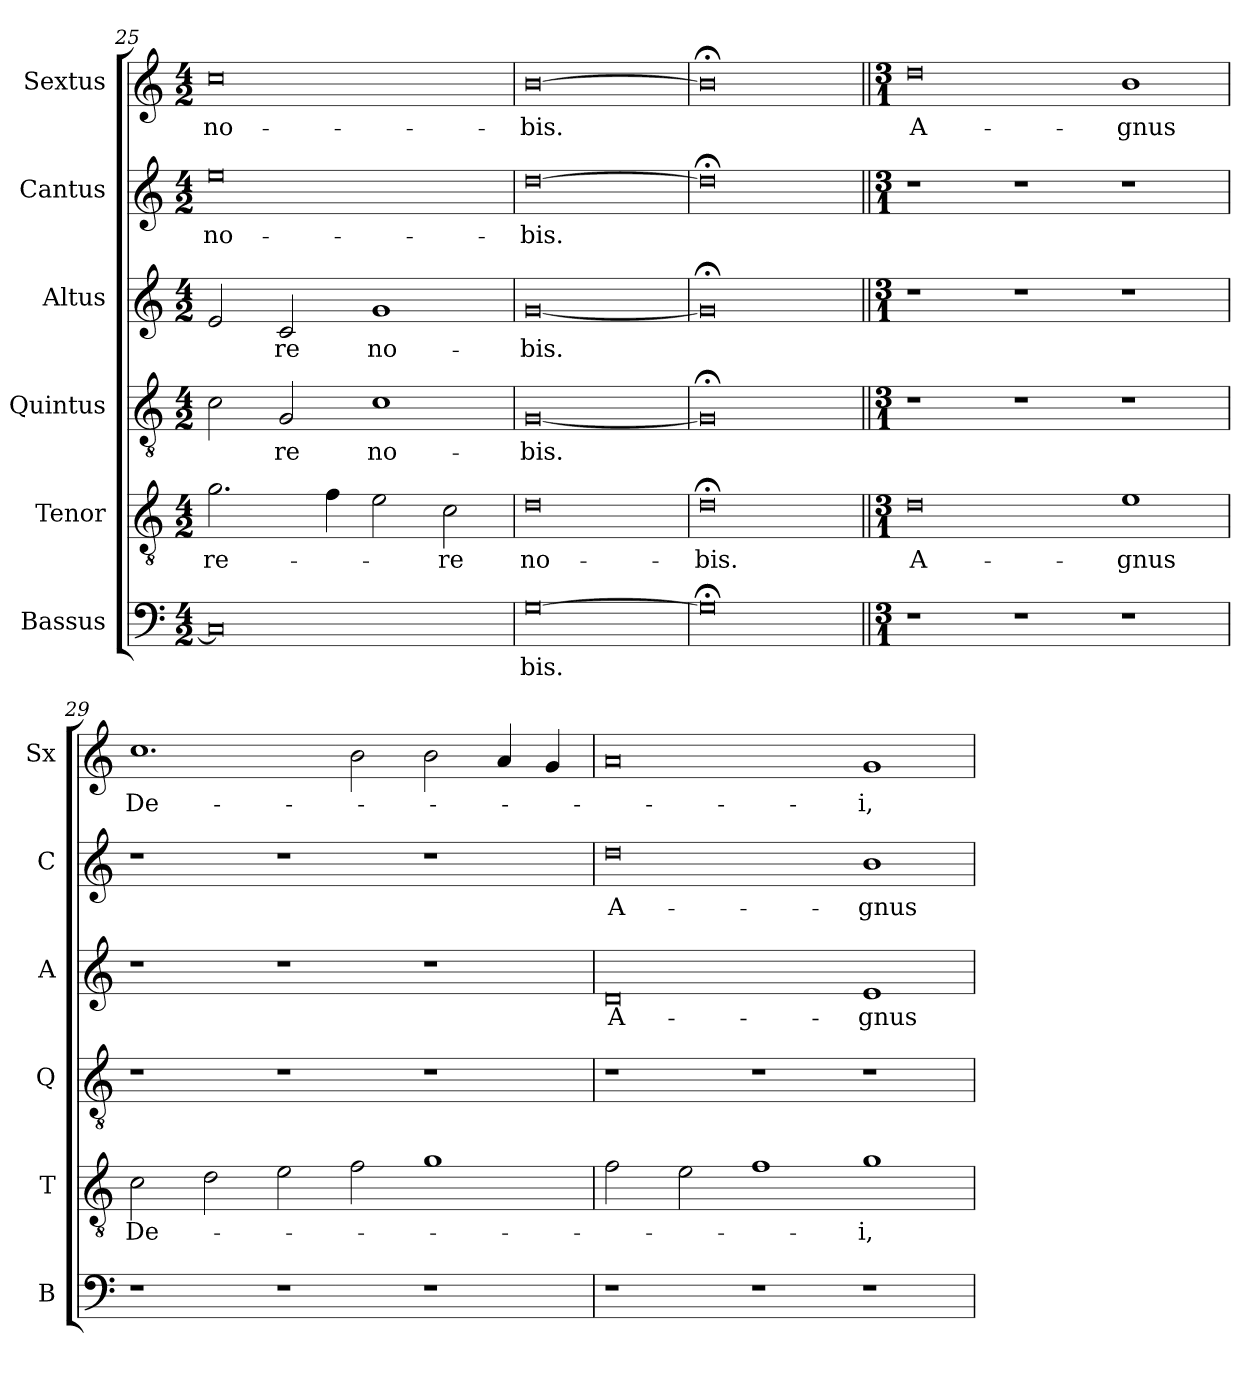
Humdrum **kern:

**kern	**text	**kern	**text	**kern	**text	**kern	**text	**kern	**text	**kern	**text
*part6	*part6	*part5	*part5	*part4	*part4	*part3	*part3	*part2	*part2	*part1	*part1
*staff6	*staff6	*staff5	*staff5	*staff4	*staff4	*staff3	*staff3	*staff2	*staff2	*staff1	*staff1
*I"Bassus	*	*I"Tenor	*	*I"Quintus	*	*I"Altus	*	*I"Cantus	*	*I"Sextus	*
*I'B	*	*I'T	*	*I'Q	*	*I'A	*	*I'C	*	*I'Sx	*
*clefF4	*	*clefGv2	*	*clefGv2	*	*clefG2	*	*clefG2	*	*clefG2	*
*	*	*ITrd7c12	*	*ITrd7c12	*	*	*	*	*	*	*
*k[]	*	*k[]	*	*k[]	*	*k[]	*	*k[]	*	*k[]	*
*C:	*	*C:	*	*C:	*	*C:	*	*C:	*	*C:	*
*M4/2	*	*M4/2	*	*M4/2	*	*M4/2	*	*M4/2	*	*M4/2	*
=25	=25	=25	=25	=25	=25	=25	=25	=25	=25	=25	=25
0C/]	.	2.G\	-re-	2C\	.	2e/	.	0ee\	no-	0cc\	no-
.	.	.	.	2GG/	-re	2c/	-re	.	.	.	.
.	.	4F\	.	.	.	.	.	.	.	.	.
.	.	2E\	.	1C\	no-	1g/	no-	.	.	.	.
.	.	2C\	-re	.	.	.	.	.	.	.	.
=26	=26	=26	=26	=26	=26	=26	=26	=26	=26	=26	=26
[0G\	-bis.	0D\	no-	[0GG/	-bis.	[0g/	-bis.	[0dd\	-bis.	[0b\	-bis.
=27	=27	=27	=27	=27	=27	=27	=27	=27	=27	=27	=27
0G;<\]	.	0D;<\	-bis.	0GG;</]	.	0g;</]	.	0dd;<\]	.	0b;<\]	.
=28||	=28||	=28||	=28||	=28||	=28||	=28||	=28||	=28||	=28||	=28||	=28||
*M3/1	*	*M3/1	*	*M3/1	*	*M3/1	*	*M3/1	*	*M3/1	*
1r	.	0D\	A-	1r	.	1r	.	1r	.	0dd\	A-
1r	.	.	.	1r	.	1r	.	1r	.	.	.
1r	.	1E\	-gnus	1r	.	1r	.	1r	.	1b\	-gnus
=29	=29	=29	=29	=29	=29	=29	=29	=29	=29	=29	=29
1r	.	2C\	De-	1r	.	1r	.	1r	.	1.cc\	De-
.	.	2D\	.	.	.	.	.	.	.	.	.
1r	.	2E\	.	1r	.	1r	.	1r	.	.	.
.	.	2F\	.	.	.	.	.	.	.	2b\	.
1r	.	1G\	.	1r	.	1r	.	1r	.	2b\	.
.	.	.	.	.	.	.	.	.	.	4a/	.
.	.	.	.	.	.	.	.	.	.	4g/	.
=30	=30	=30	=30	=30	=30	=30	=30	=30	=30	=30	=30
1r	.	2F\	.	1r	.	0d/	A-	0dd\	A-	0a/	.
.	.	2E\	.	.	.	.	.	.	.	.	.
1r	.	1F\	.	1r	.	.	.	.	.	.	.
1r	.	1G\	-i,	1r	.	1e/	-gnus	1b\	-gnus	1g/	-i,
=	=	=	=	=	=	=	=	=	=	=	=
*-	*-	*-	*-	*-	*-	*-	*-	*-	*-	*-	*-
